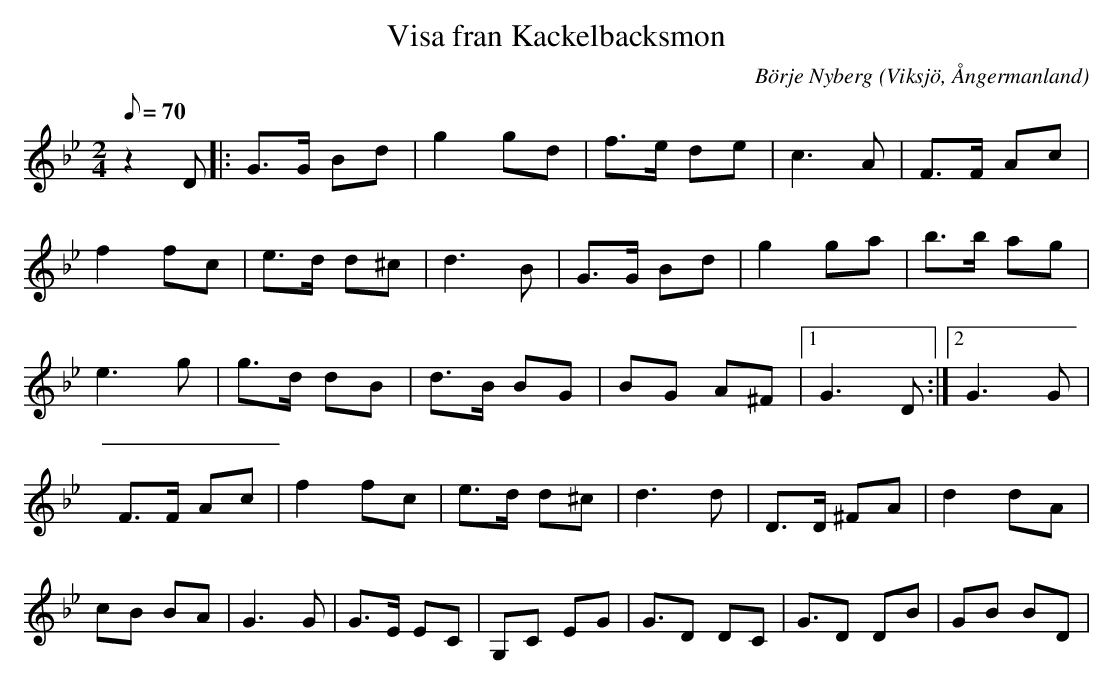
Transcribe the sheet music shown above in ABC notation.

X:1
T:Visa fran Kackelbacksmon
C:Börje Nyberg
O:Viksjö, Ångermanland
M:2/4
L:1/8
Q:70
K:Gm
z2 D|: G>G Bd | g2 gd | f>e de | c2>A2 | F>F Ac |
f2 fc | e>d d^c | d2>B2 | G>G Bd |g2 ga | b>b ag |
e2> g2 | g>d dB |d>B BG |BG A^F |1 G2> D2 :|2 G2> G2 |
F>F Ac | f2 fc | e>d d^c | d2>d2 | D>D ^FA | d2 dA |
cB BA |G2> G2 | G>E EC | G,C EG | G>D2 DC | G>D2 DB | GB BD |
